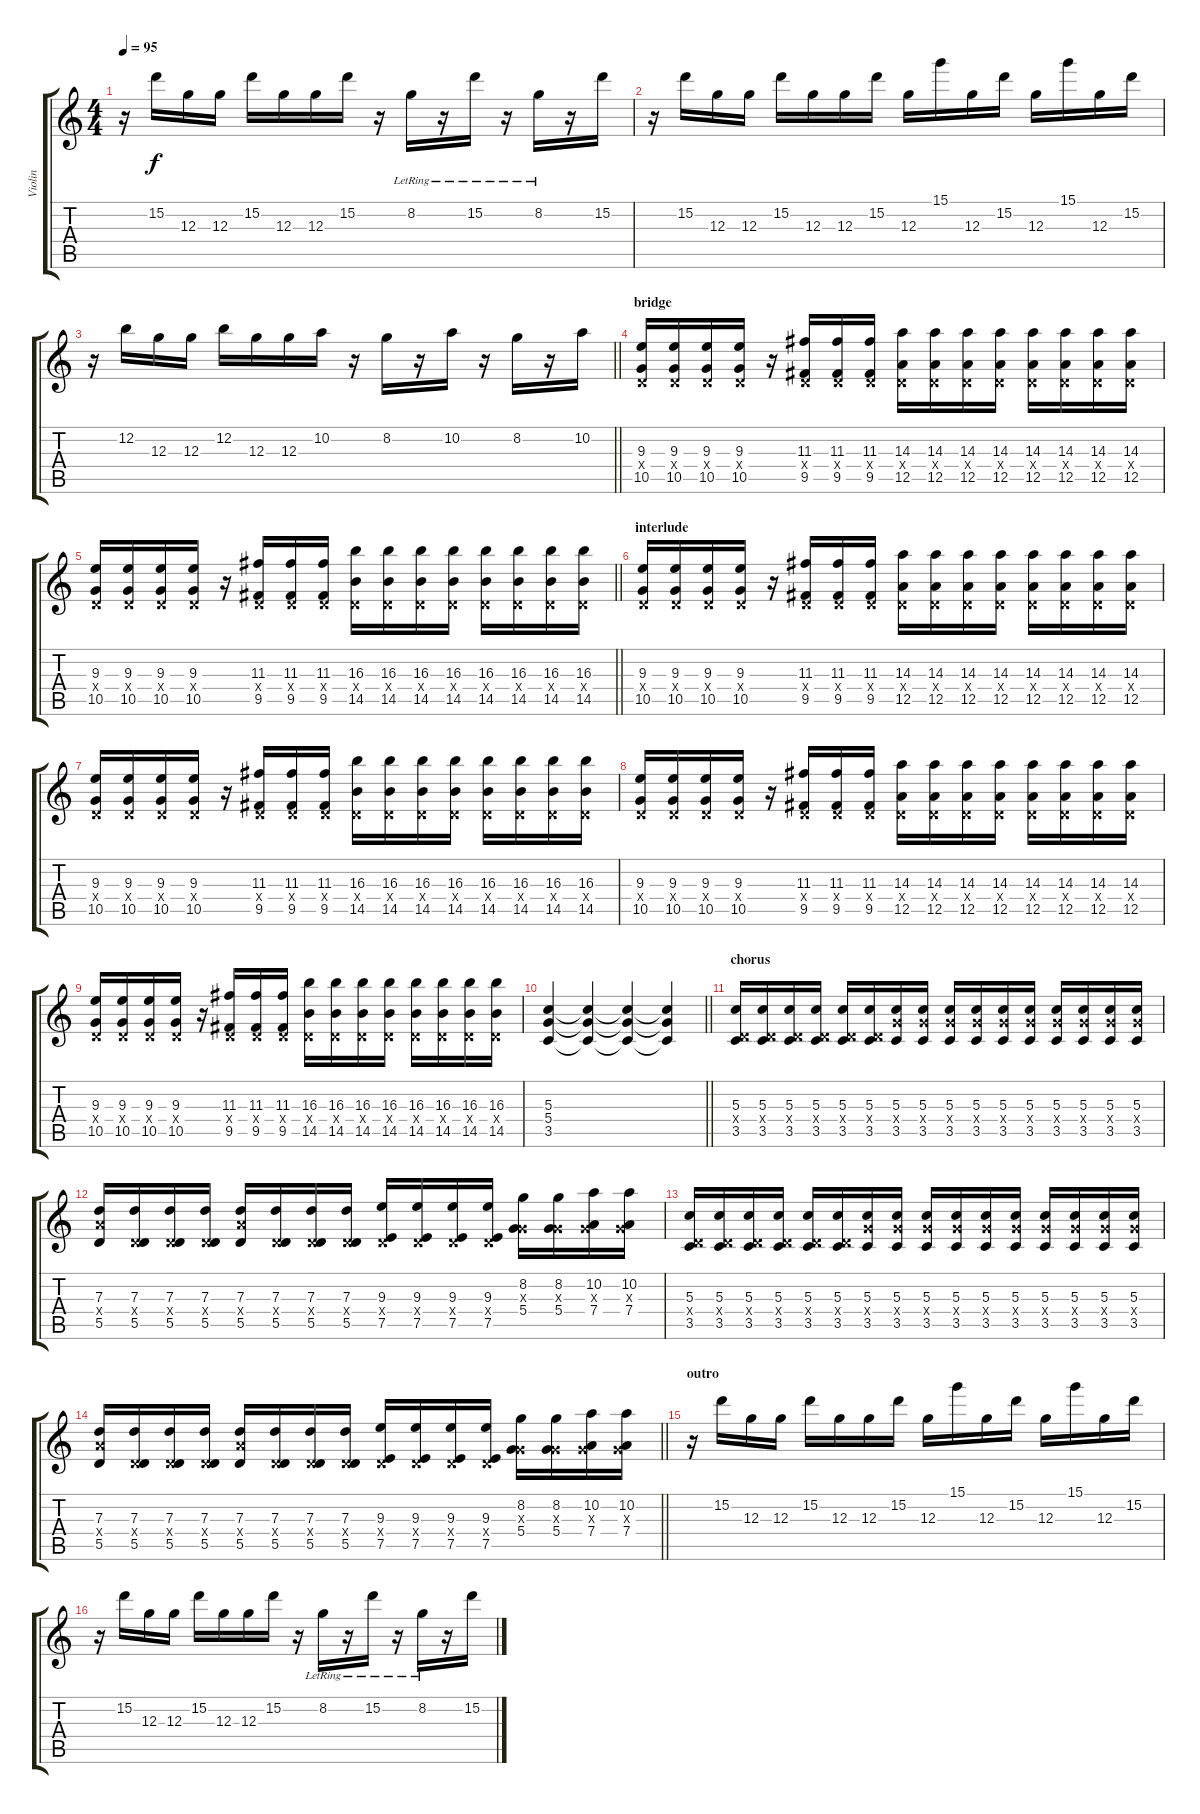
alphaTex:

\track ("Violin" "Violin") {instrument overdrivenguitar}
\staff {score tabs}
\tuning (E4 B3 G3 D3 A2 E2) {hide}
\ts (4 4)
\tempo 95
\clef g2
\ks c
r.16{dy f} 15.2.16 12.3.16 12.3.16 15.2.16 12.3.16 12.3.16 15.2.16 r.16 8.2{lr}.16 r.16 15.2{lr}.16 r.16 8.2{lr}.16 r.16 15.2.16 |
r.16 15.2.16 12.3.16 12.3.16 15.2.16 12.3.16 12.3.16 15.2.16 12.3.16 15.1.16 12.3.16 15.2.16 12.3.16 15.1.16 12.3.16 15.2.16 |
\barLineRight lightlight
r.16 12.2.16 12.3.16 12.3.16 12.2.16 12.3.16 12.3.16 10.2.16 r.16 8.2.16 r.16 10.2.16 r.16 8.2.16 r.16 10.2.16 |
\section ("" "bridge")
(9.3 0.4{x} 10.5).16{volume 14} (9.3 0.4{x} 10.5).16 (9.3 0.4{x} 10.5).16 (9.3 0.4{x} 10.5).16 r.16 (11.3 0.4{x} 9.5).16 (11.3 0.4{x} 9.5).16 (11.3 0.4{x} 9.5).16 (14.3 0.4{x} 12.5).16 (14.3 0.4{x} 12.5).16 (14.3 0.4{x} 12.5).16 (14.3 0.4{x} 12.5).16 (14.3 0.4{x} 12.5).16 (14.3 0.4{x} 12.5).16 (14.3 0.4{x} 12.5).16 (14.3 0.4{x} 12.5).16 |
\barLineRight lightlight
(9.3 0.4{x} 10.5).16 (9.3 0.4{x} 10.5).16 (9.3 0.4{x} 10.5).16 (9.3 0.4{x} 10.5).16 r.16 (11.3 0.4{x} 9.5).16 (11.3 0.4{x} 9.5).16 (11.3 0.4{x} 9.5).16 (16.3 0.4{x} 14.5).16 (16.3 0.4{x} 14.5).16 (16.3 0.4{x} 14.5).16 (16.3 0.4{x} 14.5).16 (16.3 0.4{x} 14.5).16 (16.3 0.4{x} 14.5).16 (16.3 0.4{x} 14.5).16 (16.3 0.4{x} 14.5).16 |
\section ("" "interlude")
(9.3 0.4{x} 10.5).16 (9.3 0.4{x} 10.5).16 (9.3 0.4{x} 10.5).16 (9.3 0.4{x} 10.5).16 r.16 (11.3 0.4{x} 9.5).16 (11.3 0.4{x} 9.5).16 (11.3 0.4{x} 9.5).16 (14.3 0.4{x} 12.5).16 (14.3 0.4{x} 12.5).16 (14.3 0.4{x} 12.5).16 (14.3 0.4{x} 12.5).16 (14.3 0.4{x} 12.5).16 (14.3 0.4{x} 12.5).16 (14.3 0.4{x} 12.5).16 (14.3 0.4{x} 12.5).16 |
(9.3 0.4{x} 10.5).16 (9.3 0.4{x} 10.5).16 (9.3 0.4{x} 10.5).16 (9.3 0.4{x} 10.5).16 r.16 (11.3 0.4{x} 9.5).16 (11.3 0.4{x} 9.5).16 (11.3 0.4{x} 9.5).16 (16.3 0.4{x} 14.5).16 (16.3 0.4{x} 14.5).16 (16.3 0.4{x} 14.5).16 (16.3 0.4{x} 14.5).16 (16.3 0.4{x} 14.5).16 (16.3 0.4{x} 14.5).16 (16.3 0.4{x} 14.5).16 (16.3 0.4{x} 14.5).16 |
(9.3 0.4{x} 10.5).16 (9.3 0.4{x} 10.5).16 (9.3 0.4{x} 10.5).16 (9.3 0.4{x} 10.5).16 r.16 (11.3 0.4{x} 9.5).16 (11.3 0.4{x} 9.5).16 (11.3 0.4{x} 9.5).16 (14.3 0.4{x} 12.5).16 (14.3 0.4{x} 12.5).16 (14.3 0.4{x} 12.5).16 (14.3 0.4{x} 12.5).16 (14.3 0.4{x} 12.5).16 (14.3 0.4{x} 12.5).16 (14.3 0.4{x} 12.5).16 (14.3 0.4{x} 12.5).16 |
(9.3 0.4{x} 10.5).16 (9.3 0.4{x} 10.5).16 (9.3 0.4{x} 10.5).16 (9.3 0.4{x} 10.5).16 r.16 (11.3 0.4{x} 9.5).16 (11.3 0.4{x} 9.5).16 (11.3 0.4{x} 9.5).16 (16.3 0.4{x} 14.5).16 (16.3 0.4{x} 14.5).16 (16.3 0.4{x} 14.5).16 (16.3 0.4{x} 14.5).16 (16.3 0.4{x} 14.5).16 (16.3 0.4{x} 14.5).16 (16.3 0.4{x} 14.5).16 (16.3 0.4{x} 14.5).16 |
\barLineRight lightlight
(5.3 5.4 3.5).4 (5.3{t} 5.4{t} 3.5{t}).4 (5.3{t} 5.4{t} 3.5{t}).4 (5.3{t} 5.4{t} 3.5{t}).4 |
\section ("" "chorus")
(5.3 0.4{x} 3.5).16 (5.3 0.4{x} 3.5).16 (5.3 0.4{x} 3.5).16 (5.3 0.4{x} 3.5).16 (5.3 0.4{x} 3.5).16 (5.3 0.4{x} 3.5).16 (5.3 5.4{x} 3.5).16 (5.3 5.4{x} 3.5).16 (5.3 5.4{x} 3.5).16 (5.3 5.4{x} 3.5).16 (5.3 5.4{x} 3.5).16 (5.3 5.4{x} 3.5).16 (5.3 5.4{x} 3.5).16 (5.3 5.4{x} 3.5).16 (5.3 5.4{x} 3.5).16 (5.3 5.4{x} 3.5).16 |
(7.3 7.4{x} 5.5).16 (7.3 0.4{x} 5.5).16 (7.3 0.4{x} 5.5).16 (7.3 0.4{x} 5.5).16 (7.3 7.4{x} 5.5).16 (7.3 0.4{x} 5.5).16 (7.3 0.4{x} 5.5).16 (7.3 0.4{x} 5.5).16 (9.3 0.4{x} 7.5).16 (9.3 0.4{x} 7.5).16 (9.3 0.4{x} 7.5).16 (9.3 0.4{x} 7.5).16 (8.2 0.3{x} 5.4).16 (8.2 0.3{x} 5.4).16 (10.2 0.3{x} 7.4).16 (10.2 0.3{x} 7.4).16 |
(5.3 0.4{x} 3.5).16 (5.3 0.4{x} 3.5).16 (5.3 0.4{x} 3.5).16 (5.3 0.4{x} 3.5).16 (5.3 0.4{x} 3.5).16 (5.3 0.4{x} 3.5).16 (5.3 5.4{x} 3.5).16 (5.3 5.4{x} 3.5).16 (5.3 5.4{x} 3.5).16 (5.3 5.4{x} 3.5).16 (5.3 5.4{x} 3.5).16 (5.3 5.4{x} 3.5).16 (5.3 5.4{x} 3.5).16 (5.3 5.4{x} 3.5).16 (5.3 5.4{x} 3.5).16 (5.3 5.4{x} 3.5).16 |
\barLineRight lightlight
(7.3 7.4{x} 5.5).16 (7.3 0.4{x} 5.5).16 (7.3 0.4{x} 5.5).16 (7.3 0.4{x} 5.5).16 (7.3 7.4{x} 5.5).16 (7.3 0.4{x} 5.5).16 (7.3 0.4{x} 5.5).16 (7.3 0.4{x} 5.5).16 (9.3 0.4{x} 7.5).16 (9.3 0.4{x} 7.5).16 (9.3 0.4{x} 7.5).16 (9.3 0.4{x} 7.5).16 (8.2 0.3{x} 5.4).16 (8.2 0.3{x} 5.4).16 (10.2 0.3{x} 7.4).16 (10.2 0.3{x} 7.4).16 |
\section ("" "outro")
r.16 15.2.16 12.3.16 12.3.16 15.2.16 12.3.16 12.3.16 15.2.16 12.3.16 15.1.16 12.3.16 15.2.16 12.3.16 15.1.16 12.3.16 15.2.16 |
r.16 15.2.16 12.3.16 12.3.16 15.2.16 12.3.16 12.3.16 15.2.16 r.16 8.2{lr}.16 r.16 15.2{lr}.16 r.16 8.2{lr}.16 r.16 15.2.16
